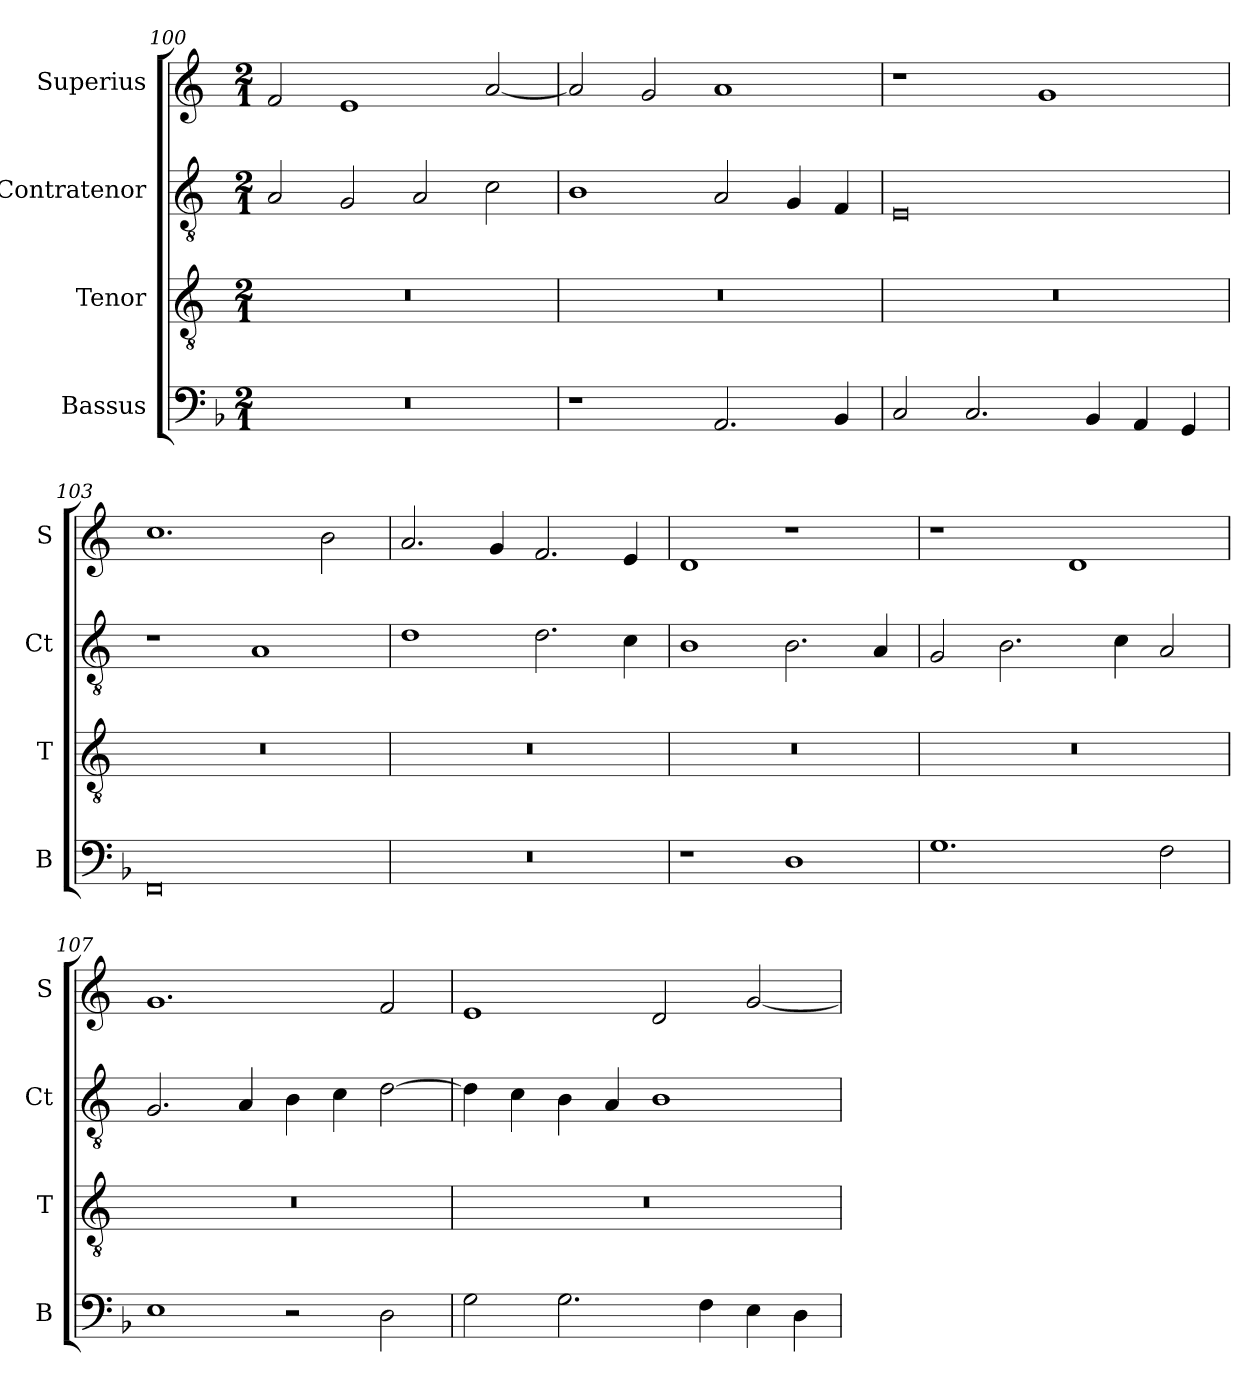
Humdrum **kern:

**kern	**kern	**kern	**kern
*part4	*part3	*part2	*part1
*staff4	*staff3	*staff2	*staff1
*I"Bassus	*I"Tenor	*I"Contratenor	*I"Superius
*I'B	*I'T	*I'Ct	*I'S
*clefF4	*clefGv2	*clefGv2	*clefG2
*k[b-]	*k[]	*k[]	*k[]
*M2/1	*M2/1	*M2/1	*M2/1
=100	=100	=100	=100
0r	0r	2A/	2f/
.	.	2G/	1e
.	.	2A/	.
.	.	2c\	[2a/
=101	=101	=101	=101
1r	0r	1B	2a/]
.	.	.	2g/
2.AA/	.	2A/	1a
.	.	4G/	.
4BB-/	.	4F/	.
=102	=102	=102	=102
2C/	0r	0E	1r
2.C/	.	.	.
.	.	.	1g
4BB-/	.	.	.
4AA/	.	.	.
4GG/	.	.	.
=103	=103	=103	=103
0FF	0r	1r	1.cc
.	.	1A	.
.	.	.	2b\
=104	=104	=104	=104
0r	0r	1d	2.a/
.	.	.	4g/
.	.	2.d\	2.f/
.	.	4c\	4e/
=105	=105	=105	=105
1r	0r	1B	1d
1D	.	2.B\	1r
.	.	4A/	.
=106	=106	=106	=106
1.G	0r	2G/	1r
.	.	2.B\	.
.	.	.	1d
.	.	4c\	.
2F\	.	2A/	.
=107	=107	=107	=107
1E	0r	2.G/	1.g
.	.	4A/	.
2r	.	4B\	.
.	.	4c\	.
2D\	.	[2d\	2f/
=108	=108	=108	=108
2G\	0r	4d\]	1e
.	.	4c\	.
2.G\	.	4B\	.
.	.	4A/	.
.	.	1B	2d/
4F\	.	.	.
4E\	.	.	[2g/
4D\	.	.	.
=	=	=	=
*-	*-	*-	*-
